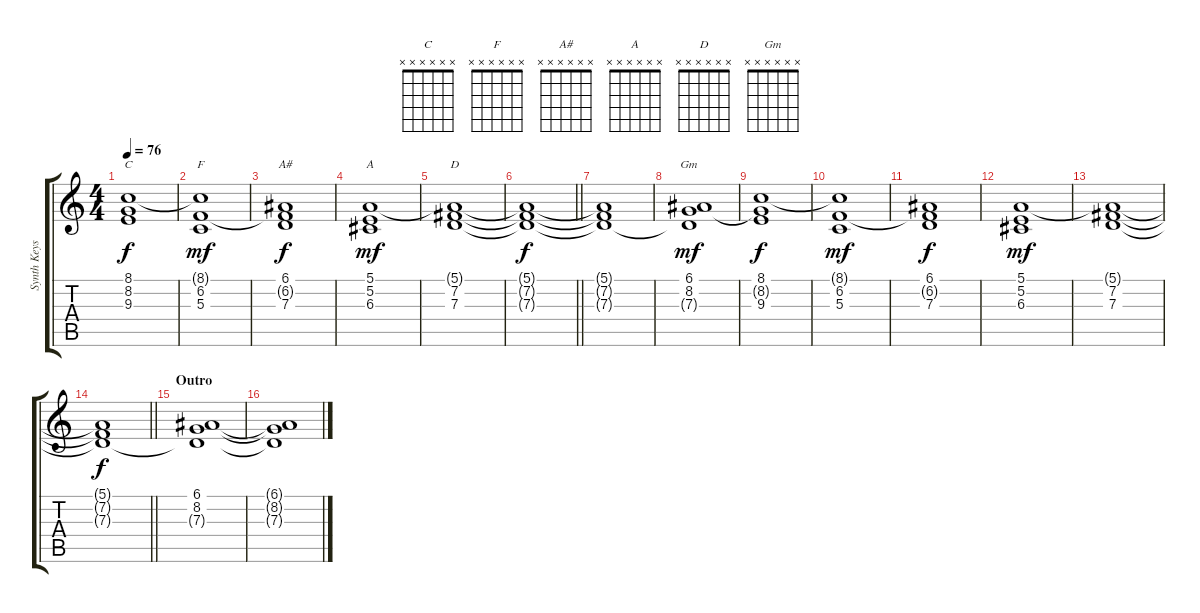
\track ("Synth Keys" "Synth Keys") {instrument rockorgan}
\staff {score tabs}
\tuning (E4 B3 G3 D3 A2 E2) {hide}
\chord ("C" x x x x x x)
\chord ("F" x x x x x x)
\chord ("A#" x x x x x x)
\chord ("A" x x x x x x)
\chord ("D" x x x x x x)
\chord ("Gm" x x x x x x)
\ts (4 4)
\tempo 76
\clef g2
\ks c
(8.1 8.2{t} 9.3).1{ch "C" dy f} |
(8.1{t} 6.2 5.3).1{ch "F" dy mf} |
(6.1 6.2{t} 7.3).1{ch "A#" dy f} |
(5.1 5.2 6.3).1{ch "A" dy mf} |
(5.1{t} 7.2 7.3).1{ch "D"} |
\barLineRight lightlight
(5.1{t} 7.2{t} 7.3{t}).1{dy f} |
(5.1{t} 7.2{t} 7.3{t}).1 |
(6.1 8.2 7.3{t}).1{ch "Gm" dy mf} |
(8.1 8.2{t} 9.3).1{dy f} |
(8.1{t} 6.2 5.3).1{dy mf} |
(6.1 6.2{t} 7.3).1{dy f} |
(5.1 5.2 6.3).1{dy mf} |
(5.1{t} 7.2 7.3).1 |
\barLineRight lightlight
(5.1{t} 7.2{t} 7.3{t}).1{dy f} |
\section ("" "Outro")
(6.1 8.2 7.3{t}).1 |
(6.1{t} 8.2{t} 7.3{t}).1
